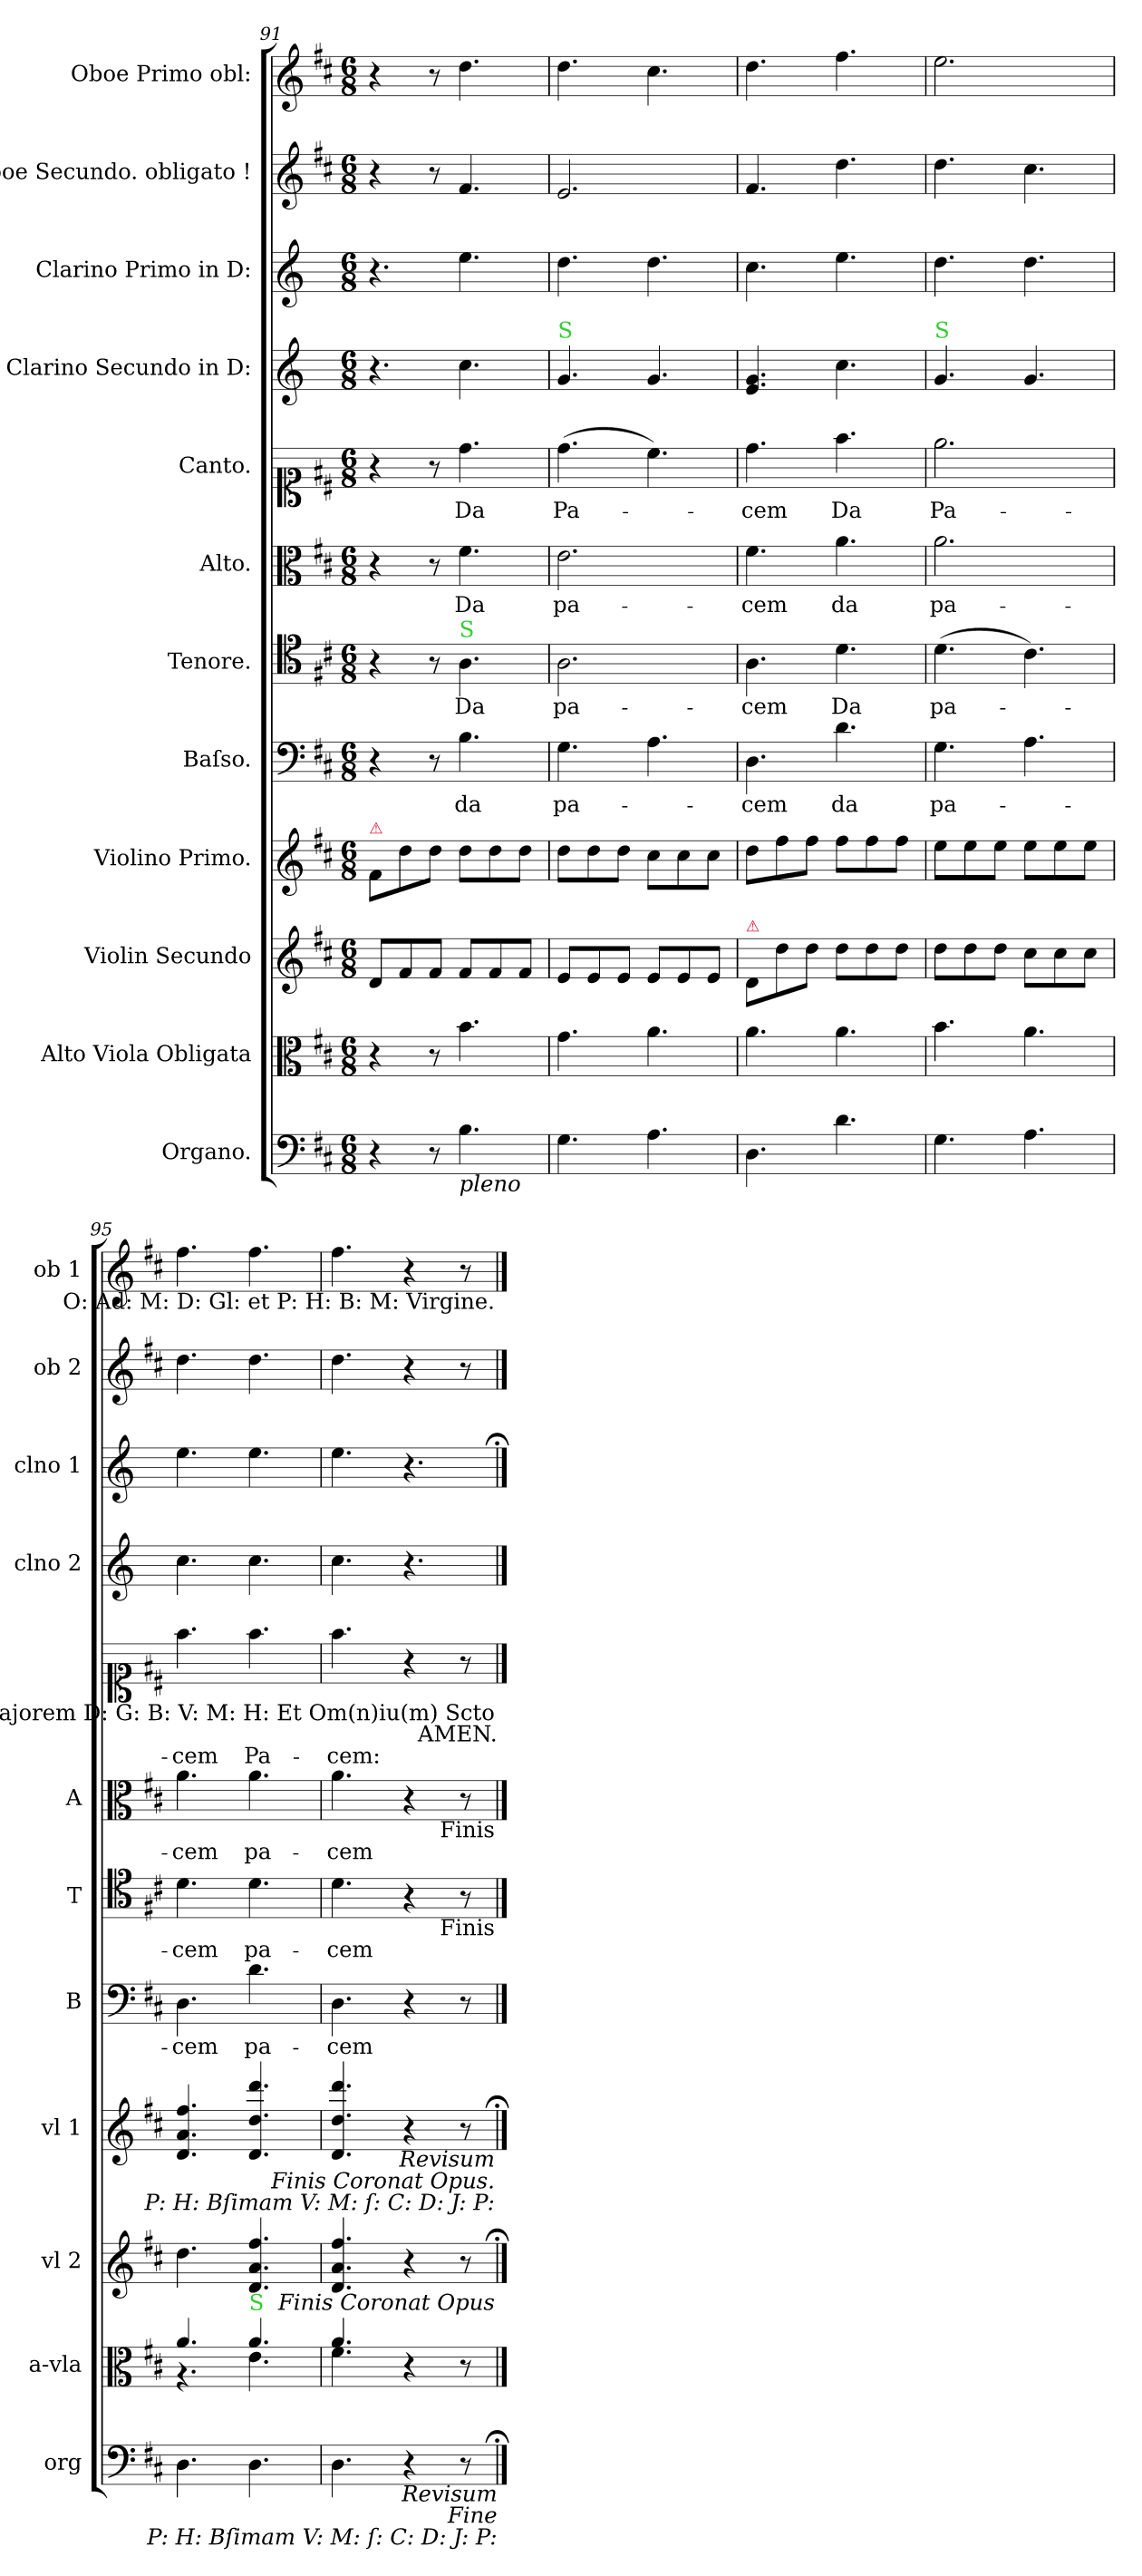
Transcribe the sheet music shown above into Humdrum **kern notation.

**kern	**kern	**kern	**dynam	**kern	**dynam	**kern	**text	**kern	**text	**kern	**text	**kern	**text	**kern	**kern	**kern	**kern
*part12	*part11	*part10	*part10	*part9	*part9	*part8	*part8	*part7	*part7	*part6	*part6	*part5	*part5	*part4	*part3	*part2	*part1
*staff12	*staff11	*staff10	*staff10	*staff9	*staff9	*staff8	*staff8	*staff7	*staff7	*staff6	*staff6	*staff5	*staff5	*staff4	*staff3	*staff2	*staff1
*I"Organo.	*I"Alto Viola Obligata	*I"Violin Secundo	*	*I"Violino Primo.	*	*I"Baſso.	*	*I"Tenore.	*	*I"Alto.	*	*I"Canto.	*	*I"Clarino Secundo in D:	*I"Clarino Primo in D:	*I"Oboe Secundo. obligato !	*I"Oboe Primo obl:
*I'org	*I'a-vla	*I'vl 2	*	*I'vl 1	*	*I'B	*	*I'T	*	*I'A	*	*	*	*I'clno 2	*I'clno 1	*I'ob 2	*I'ob 1
*clefF4	*clefC3	*clefG2	*	*clefG2	*	*clefF4	*	*clefC4	*	*clefC3	*	*clefC1	*	*clefG2	*clefG2	*clefG2	*clefG2
*	*	*	*	*	*	*	*	*	*	*	*	*	*	*ITrd-1c-2	*ITrd-1c-2	*	*
*k[f#c#]	*k[f#c#]	*k[f#c#]	*	*k[f#c#]	*	*k[f#c#]	*	*k[f#c#]	*	*k[f#c#]	*	*k[f#c#]	*	*k[f#c#]	*k[f#c#]	*k[f#c#]	*k[f#c#]
*D:	*D:	*D:	*	*D:	*	*D:	*	*D:	*	*D:	*	*D:	*	*	*	*D:	*D:
*M6/8	*M6/8	*M6/8	*	*M6/8	*	*M6/8	*	*M6/8	*	*M6/8	*	*M6/8	*	*M6/8	*M6/8	*M6/8	*M6/8
=91	=91	=91	=91	=91	=91	=91	=91	=91	=91	=91	=91	=91	=91	=91	=91	=91	=91
!	!	!	!	!LO:TX:a:color=crimson:t=⚠	!	!	!	!	!	!	!	!	!	!	!	!	!
!	!	!	!LO:DY:a	!	!LO:DY:a	!	!	!	!	!	!	!	!	!	!	!	!
4r	4r	8d/L	f&colon;	8f#/L	f&colon;	4r	.	4r	.	4r	.	4r	.	4.r	4.r	4r	4r
.	.	8f#/	.	8dd\	.	.	.	.	.	.	.	.	.	.	.	.	.
8r	8r	8f#/J	.	8dd\J	.	8r	.	8r	.	8r	.	8r	.	.	.	8r	8r
!	!	!	!	!	!	!	!	!LO:TX:a:color=limegreen:t=S	!	!	!	!	!	!	!	!	!
!LO:TX:b:i:t=pleno	!	!	!	!	!	!	!	!	!	!	!	!	!	!	!	!	!
4.B\	4.b\	8f#/L	.	8dd\L	.	4.B\	da	4.A\	Da	4.f#\	Da	4.dd\	Da	4.dd\	4.ff#\	4.f#/	4.dd\
.	.	8f#/	.	8dd\	.	.	.	.	.	.	.	.	.	.	.	.	.
.	.	8f#/J	.	8dd\J	.	.	.	.	.	.	.	.	.	.	.	.	.
=92	=92	=92	=92	=92	=92	=92	=92	=92	=92	=92	=92	=92	=92	=92	=92	=92	=92
!	!	!	!	!	!	!	!	!	!	!	!	!	!	!LO:TX:a:color=limegreen:t=S	!	!	!
4.G\	4.g\	8e/L	.	8dd\L	.	4.G\	pa-	2.A\	pa-	2.e\	pa-	(4.dd\	Pa-	4.a/	4.ee\	2.e/	4.dd\
.	.	8e/	.	8dd\	.	.	.	.	.	.	.	.	.	.	.	.	.
.	.	8e/J	.	8dd\J	.	.	.	.	.	.	.	.	.	.	.	.	.
4.A\	4.a\	8e/L	.	8cc#\L	.	4.A\	.	.	.	.	.	4.cc#\)	.	4.a/	4.ee\	.	4.cc#\
.	.	8e/	.	8cc#\	.	.	.	.	.	.	.	.	.	.	.	.	.
.	.	8e/J	.	8cc#\J	.	.	.	.	.	.	.	.	.	.	.	.	.
=93	=93	=93	=93	=93	=93	=93	=93	=93	=93	=93	=93	=93	=93	=93	=93	=93	=93
!	!	!LO:TX:a:color=crimson:t=⚠	!	!	!	!	!	!	!	!	!	!	!	!	!	!	!
4.D\	4.a\	8d/L	.	8dd\L	.	4.D\	-cem	4.A\	-cem	4.f#\	-cem	4.dd\	-cem	4.f#/ 4.a/	4.dd\	4.f#/	4.dd\
.	.	8dd\	.	8ff#\	.	.	.	.	.	.	.	.	.	.	.	.	.
.	.	8dd\J	.	8ff#\J	.	.	.	.	.	.	.	.	.	.	.	.	.
!	!	!	!	!	!	!	!LO:LY:i	!	!LO:LY:i	!	!	!	!	!	!	!	!
4.d\	4.a\	8dd\L	.	8ff#\L	.	4.d\	da	4.d\	Da	4.a\	da	4.ff#\	Da	4.dd\	4.ff#\	4.dd\	4.ff#\
.	.	8dd\	.	8ff#\	.	.	.	.	.	.	.	.	.	.	.	.	.
.	.	8dd\J	.	8ff#\J	.	.	.	.	.	.	.	.	.	.	.	.	.
=94	=94	=94	=94	=94	=94	=94	=94	=94	=94	=94	=94	=94	=94	=94	=94	=94	=94
!	!	!	!	!	!	!	!	!	!	!	!	!	!	!LO:TX:a:color=limegreen:t=S	!	!	!
!	!	!	!	!	!	!	!LO:LY:i	!	!LO:LY:i	!	!	!	!	!	!	!	!
4.G\	4.b\	8dd\L	.	8ee\L	.	4.G\	pa-	(4.d\	pa-	2.a\	pa-	2.ee\	Pa-	4.a/	4.ee\	4.dd\	2.ee\
.	.	8dd\	.	8ee\	.	.	.	.	.	.	.	.	.	.	.	.	.
.	.	8dd\J	.	8ee\J	.	.	.	.	.	.	.	.	.	.	.	.	.
4.A\	4.a\	8cc#\L	.	8ee\L	.	4.A\	.	4.c#\)	.	.	.	.	.	4.a/	4.ee\	4.cc#\	.
.	.	8cc#\	.	8ee\	.	.	.	.	.	.	.	.	.	.	.	.	.
.	.	8cc#\J	.	8ee\J	.	.	.	.	.	.	.	.	.	.	.	.	.
=95	=95	=95	=95	=95	=95	=95	=95	=95	=95	=95	=95	=95	=95	=95	=95	=95	=95
*	*^	*	*	*	*	*	*	*	*	*	*	*	*	*	*	*	*
!	!	!	!	!	!	!	!	!LO:LY:i	!	!LO:LY:i	!	!	!	!	!	!	!	!
4.D\	4.a/	4.r	4.dd\	.	4.d/ 4.a/ 4.ff#/	.	4.D\	-cem	4.d\	-cem	4.a\	-cem	4.ff#\	-cem	4.dd\	4.ff#\	4.dd\	4.ff#\
!	!LO:TX:a:color=limegreen:t=S	!	!	!	!	!	!	!	!	!	!	!	!	!	!	!	!	!
4.D\	4.a/	4.e\	4.d/ 4.a/ 4.ff#/	.	4.d/ 4.dd/ 4.ddd/	.	4.d\	pa-	4.d\	pa-	4.a\	pa-	4.ff#\	Pa-	4.dd\	4.ff#\	4.dd\	4.ff#\
=96	=96	=96	=96	=96	=96	=96	=96	=96	=96	=96	=96	=96	=96	=96	=96	=96	=96	=96
4.D\	4.a/	4.f#\	4.d/ 4.a/ 4.ff#/	.	4.d/ 4.dd/ 4.ddd/	.	4.D\	-cem	4.d\	-cem	4.a\	-cem	4.ff#\	-cem:	4.dd\	4.ff#\	4.dd\	4.ff#\
4r	4r	4ryy	4r	.	4r	.	4r	.	4r	.	4r	.	4r	.	4.r	4.r	4r	4r
8r	8r	8ryy	8r	.	8r	.	8r	.	8r	.	8r	.	8r	.	.	.	8r	8r
!	!	!	!	!	!	!	!	!	!	!	!	!	!	!	!	!	!	!LO:TX:b:t=O&colon; Ad&colon; M&colon; D&colon; Gl&colon; et P&colon; H&colon; B&colon; M&colon; Virgine.
!	!	!	!	!	!	!	!	!	!	!	!	!	!LO:TX:b:t=Ad Majorem D&colon; G&colon; B&colon; V&colon; M&colon; H&colon; Et Om(n)iu(m) Scto\nAMEN.	!	!	!	!	!
!	!	!	!	!	!	!	!	!	!	!	!LO:TX:b:t=Finis	!	!	!	!	!	!	!
!	!	!	!	!	!	!	!	!	!LO:TX:b:t=Finis	!	!	!	!	!	!	!	!	!
!	!	!	!	!	!LO:TX:b:i:t=Revisum	!	!	!	!	!	!	!	!	!	!	!	!	!
!	!	!	!	!	!LO:TX:b:i:t=Finis Coronat Opus.	!	!	!	!	!	!	!	!	!	!	!	!	!
!	!	!	!	!	!LO:TX:b:i:t=P&colon; H&colon; Bſimam V&colon; M&colon; ſ&colon; C&colon; D&colon; J&colon; P&colon;	!	!	!	!	!	!	!	!	!	!	!	!	!
!	!	!	!LO:TX:b:i:t=Finis Coronat Opus	!	!	!	!	!	!	!	!	!	!	!	!	!	!	!
!LO:TX:b:i:t=Revisum	!	!	!	!	!	!	!	!	!	!	!	!	!	!	!	!	!	!
!LO:TX:b:i:t=Fine	!	!	!	!	!	!	!	!	!	!	!	!	!	!	!	!	!	!
!LO:TX:b:i:t=P&colon; H&colon; Bſimam V&colon; M&colon; ſ&colon; C&colon; D&colon; J&colon; P&colon;	!	!	!	!	!	!	!	!	!	!	!	!	!	!	!	!	!	!
*	*v	*v	*	*	*	*	*	*	*	*	*	*	*	*	*	*	*	*
==;	==	==;	==	==;	==	==	==	==	==	==	==	==	==	==	==;	==	==
*-	*-	*-	*-	*-	*-	*-	*-	*-	*-	*-	*-	*-	*-	*-	*-	*-	*-
